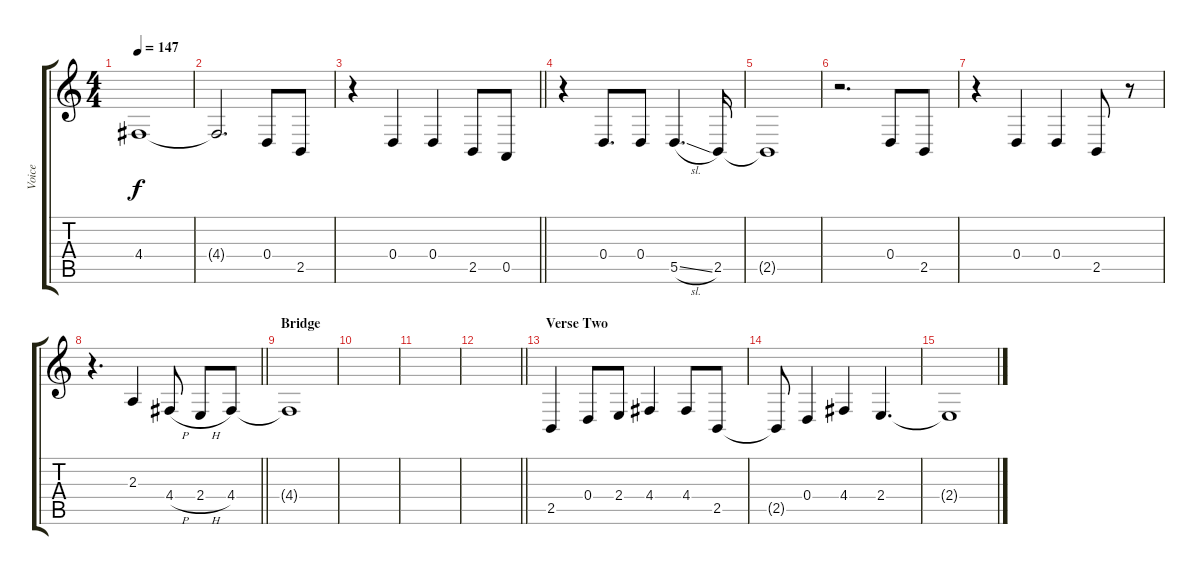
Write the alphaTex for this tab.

\track ("Voice" "Voice") {instrument cello}
\staff {score tabs}
\tuning (E4 B3 G3 D3 A2 E2) {hide}
\ts (4 4)
\tempo 147
\clef g2
\ks c
4.4{t}.1{dy f} |
4.4{t}.2{d} 0.4.8 2.5.8 |
\barLineRight lightlight
r.4 0.4.4 0.4.4 2.5.8 0.5.8 |
r.4 0.4.8{d} 0.4.8 5.5{sl}.4{d} 2.5.16 |
2.5{t}.1 |
r.2{d} 0.4.8 2.5.8 |
r.4 0.4.4 0.4.4 2.5.8 r.8 |
\barLineRight lightlight
r.4{d} 2.3.4 4.4{h}.8 2.4{h}.8 4.4.8 |
\section ("" "Bridge")
4.4{t}.1 |
|
|
\barLineRight lightlight
|
\section ("" "Verse Two")
2.5.4 0.4.8 2.4.8 4.4.4 4.4.8 2.5.8 |
2.5{t}.8 0.4.4 4.4.4 2.4.4{d} |
2.4{t}.1
